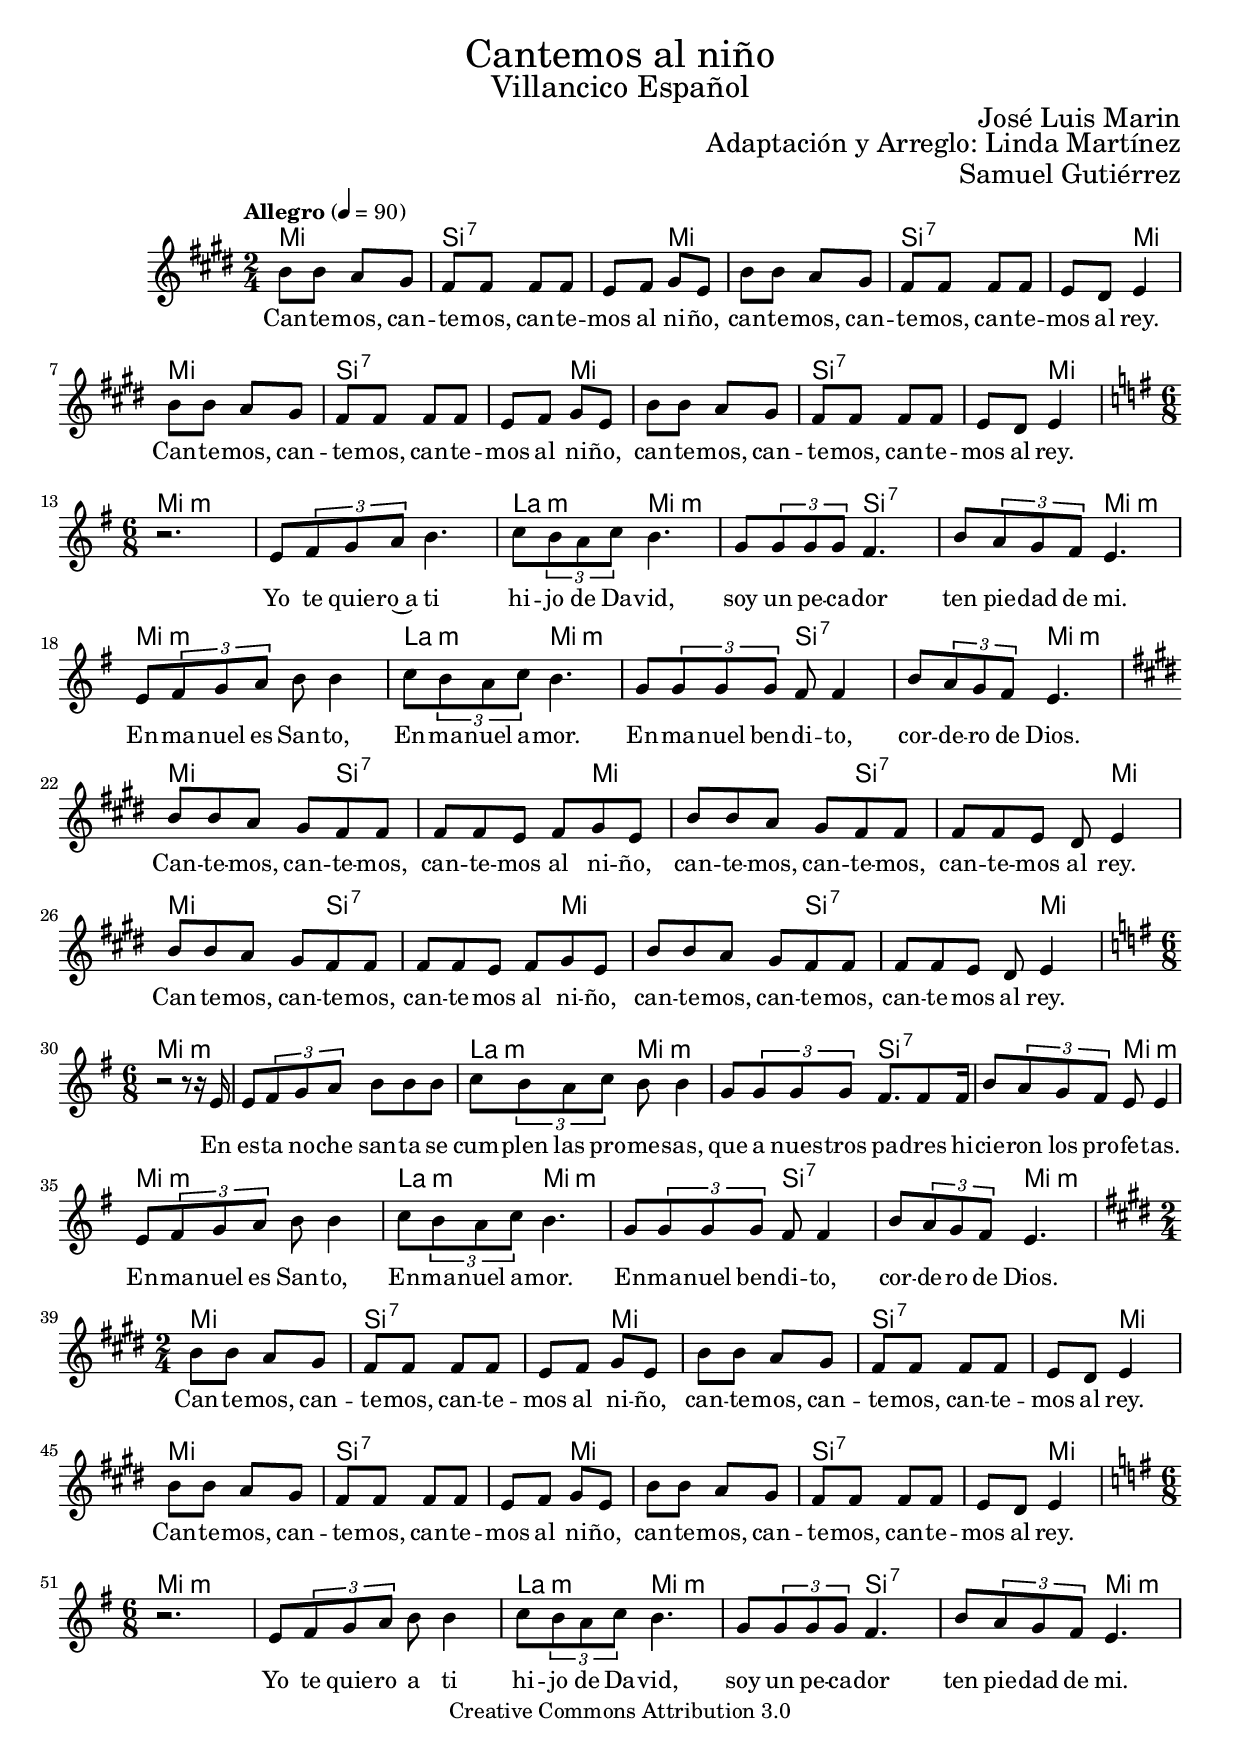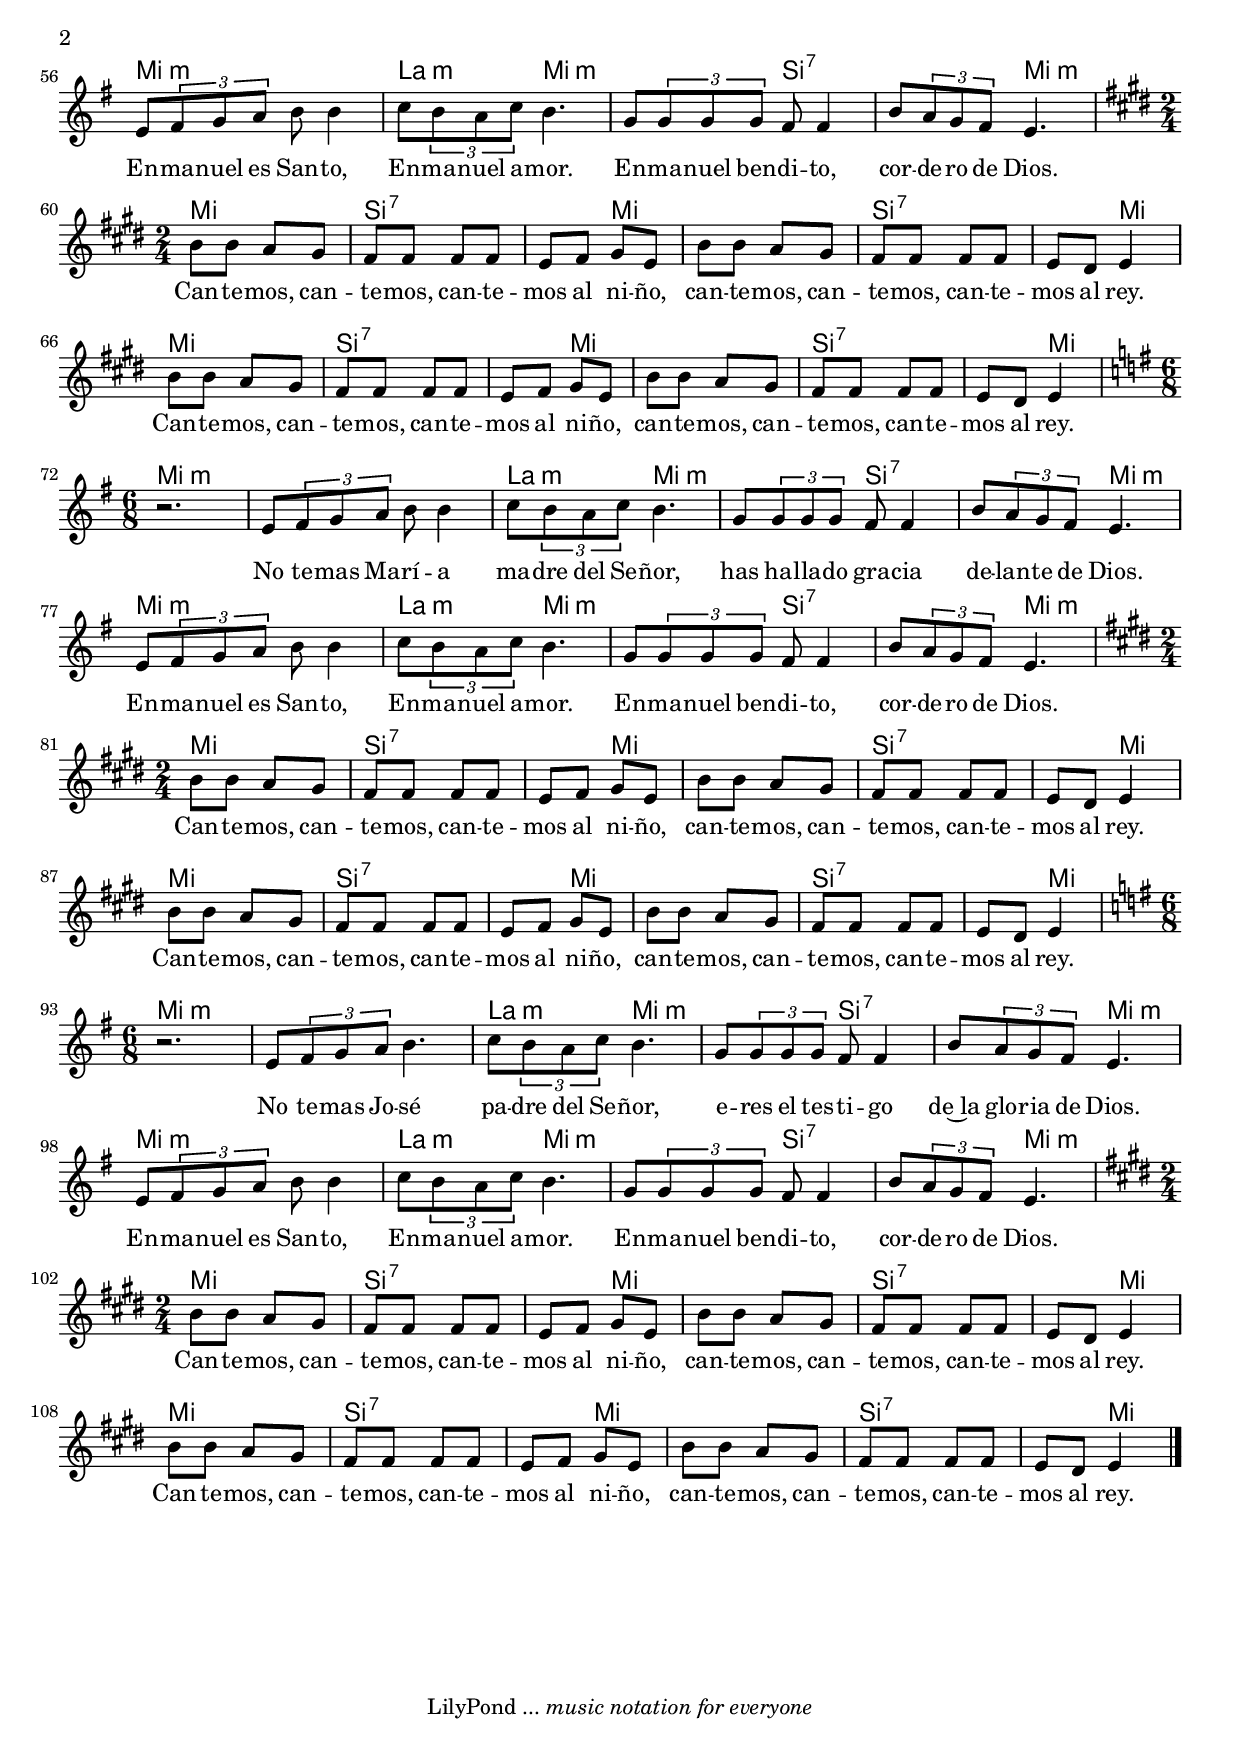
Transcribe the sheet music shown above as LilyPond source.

% Cantemos al niño - Solista
% by serachsam

\language "espanol"
\version "2.23.2"

% --- Global size
#(set-global-staff-size 18.8)

% --- Cabecera
\markup { \fill-line { \center-column { \fontsize #5 "Cantemos al niño" \fontsize #3 "Villancico Español" } } }
\markup { \fill-line { " " \right-column { \fontsize #2 "José Luis Marin" } } }
\markup { \fill-line { " " \right-column { \fontsize #2 "Adaptación y Arreglo: Linda Martínez" } } }
\markup { \fill-line { " " \right-column { \fontsize #2 "Samuel Gutiérrez" } } }
\header {
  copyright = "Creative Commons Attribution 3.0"
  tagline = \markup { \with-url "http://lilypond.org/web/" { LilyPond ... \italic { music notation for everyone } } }
  breakbefore = ##t
}

% --- Music
global = {
  \tempo "Allegro" 4=90
  \key mi \major
  \time 2/4
  s2*12
  \key mi \minor
  \time 6/8
  s2.*9
  \key mi \major
  s2*12
  \key mi \minor
  \time 6/8
  s2.*9
  \key mi \major
  \time 2/4
  s2*12
  \key mi \minor
  \time 6/8
  s2.*9
  \key mi \major
  \time 2/4
  s2*12
  \key mi \minor
  \time 6/8
  s2.*9
  \key mi \major
  \time 2/4
  s2*12
  \key mi \minor
  \time 6/8
  s2.*9
  \key mi \major
  \time 2/4
  s2*12
  \bar "|."
}

voice = \relative do'' {
  si8 si la sols 
  fas fas fas fas 
  mi fas sols mi
  si'8 si la sols 
  fas fas fas fas 
  mi res mi4 \break
  si'8 si la sols 
  fas fas fas fas 
  mi fas sols mi
  si'8 si la sols 
  fas fas fas fas 
  mi res mi4 \break
  
  r2.
  mi8 \tuplet 3/2 {fas8 sol la} si4. 
  do8 \tuplet 3/2 {si8 la do} si4.
  sol8 \tuplet3/2 {sol8 sol sol} fas4. 
  si8 \tuplet 3/2 {la8 sol fas} mi4. \break
  mi8 \tuplet 3/2 {fas8 sol la} si8 si4 
  do8 \tuplet 3/2 {si8 la do} si4.
  sol8 \tuplet3/2 {sol8 sol sol} fas8 fas4 
  si8 \tuplet 3/2 {la8 sol fas} mi4. \break
  
  si'8 si la sols 
  fas fas fas fas 
  mi fas sols mi
  si'8 si la sols 
  fas fas fas fas 
  mi res mi4 \break
  si'8 si la sols 
  fas fas fas fas 
  mi fas sols mi
  si'8 si la sols 
  fas fas fas fas 
  mi res mi4 \break
  
  r2 r8 r16 mi
  mi8 \tuplet 3/2 {fas8 sol la} si si si
  do8 \tuplet 3/2 {si8 la do} si si4
  sol8 \tuplet3/2 {sol8 sol sol} fas8. fas8 fas16
  si8 \tuplet 3/2 {la8 sol fas} mi mi4 \break
  mi8 \tuplet 3/2 {fas8 sol la} si8 si4
  do8 \tuplet 3/2 {si8 la do} si4.
  sol8 \tuplet3/2 {sol8 sol sol} fas8 fas4 
  si8 \tuplet 3/2 {la8 sol fas} mi4. \break
  
  si'8 si la sols 
  fas fas fas fas 
  mi fas sols mi
  si'8 si la sols 
  fas fas fas fas 
  mi res mi4 \break
  si'8 si la sols 
  fas fas fas fas 
  mi fas sols mi
  si'8 si la sols 
  fas fas fas fas 
  mi res mi4 \break
  
  r2.
  mi8 \tuplet 3/2 {fas8 sol la} si si4
  do8 \tuplet 3/2 {si8 la do} si4.
  sol8 \tuplet3/2 {sol8 sol sol} fas4.
  si8 \tuplet 3/2 {la8 sol fas} mi4. \break
  mi8 \tuplet 3/2 {fas8 sol la} si8 si4
  do8 \tuplet 3/2 {si8 la do} si4.
  sol8 \tuplet3/2 {sol8 sol sol} fas8 fas4 
  si8 \tuplet 3/2 {la8 sol fas} mi4. \break
  
  si'8 si la sols 
  fas fas fas fas 
  mi fas sols mi
  si'8 si la sols 
  fas fas fas fas 
  mi res mi4 \break
  si'8 si la sols 
  fas fas fas fas 
  mi fas sols mi
  si'8 si la sols 
  fas fas fas fas 
  mi res mi4 \break
  
  r2.
  mi8 \tuplet 3/2 {fas8 sol la} si si4
  do8 \tuplet 3/2 {si8 la do} si4.
  sol8 \tuplet3/2 {sol8 sol sol} fas fas4
  si8 \tuplet 3/2 {la8 sol fas} mi4. \break
  mi8 \tuplet 3/2 {fas8 sol la} si8 si4
  do8 \tuplet 3/2 {si8 la do} si4.
  sol8 \tuplet3/2 {sol8 sol sol} fas8 fas4 
  si8 \tuplet 3/2 {la8 sol fas} mi4. \break
  
  si'8 si la sols 
  fas fas fas fas 
  mi fas sols mi
  si'8 si la sols 
  fas fas fas fas 
  mi res mi4 \break
  si'8 si la sols 
  fas fas fas fas 
  mi fas sols mi
  si'8 si la sols 
  fas fas fas fas 
  mi res mi4 \break
  
  r2.
  mi8 \tuplet 3/2 {fas8 sol la} si4.
  do8 \tuplet 3/2 {si8 la do} si4.
  sol8 \tuplet3/2 {sol8 sol sol} fas8 fas4
  si8 \tuplet 3/2 {la8 sol fas} mi4. \break
  mi8 \tuplet 3/2 {fas8 sol la} si8 si4
  do8 \tuplet 3/2 {si8 la do} si4.
  sol8 \tuplet3/2 {sol8 sol sol} fas8 fas4 
  si8 \tuplet 3/2 {la8 sol fas} mi4. \break
  
  si'8 si la sols 
  fas fas fas fas 
  mi fas sols mi
  si'8 si la sols 
  fas fas fas fas 
  mi res mi4 \break
  si'8 si la sols 
  fas fas fas fas 
  mi fas sols mi
  si'8 si la sols 
  fas fas fas fas 
  mi res mi4 \break
}

% --- Lyrics
voice-lyrics = \lyricmode {
  Can -- te -- mos, can -- te -- mos, can -- te -- mos al ni -- ño,
  can -- te -- mos, can -- te -- mos, can -- te -- mos al rey.
  Can -- te -- mos, can -- te -- mos, can -- te -- mos al ni -- ño,
  can -- te -- mos, can -- te -- mos, can -- te -- mos al rey.

  Yo te quie -- ro~a ti hi -- jo de Da -- vid,
  soy un pe -- ca -- dor ten pie -- dad de mi. 
  En -- ma -- nuel es San -- to, En -- ma -- nuel a -- mor.
  En -- ma -- nuel ben -- di -- to, cor -- de -- ro de Dios.
  
  Can -- te -- mos, can -- te -- mos, can -- te -- mos al ni -- ño,
  can -- te -- mos, can -- te -- mos, can -- te -- mos al rey.
  Can -- te -- mos, can -- te -- mos, can -- te -- mos al ni -- ño,
  can -- te -- mos, can -- te -- mos, can -- te -- mos al rey.
  
  En es -- ta no -- che san -- ta se cum -- plen las pro -- me -- sas,
  que a nues -- tros pa -- dres hi -- cie -- ron los pro -- fe -- tas.
  En -- ma -- nuel es San -- to, En -- ma -- nuel a -- mor.
  En -- ma -- nuel ben -- di -- to, cor -- de -- ro de Dios.
  
  Can -- te -- mos, can -- te -- mos, can -- te -- mos al ni -- ño,
  can -- te -- mos, can -- te -- mos, can -- te -- mos al rey.
  Can -- te -- mos, can -- te -- mos, can -- te -- mos al ni -- ño,
  can -- te -- mos, can -- te -- mos, can -- te -- mos al rey.
  
  Yo te quie -- ro a ti hi -- jo de Da -- vid,
  soy un pe -- ca -- dor ten pie -- dad de mi.
  En -- ma -- nuel es San -- to, En -- ma -- nuel a -- mor.
  En -- ma -- nuel ben -- di -- to, cor -- de -- ro de Dios.
  
  Can -- te -- mos, can -- te -- mos, can -- te -- mos al ni -- ño,
  can -- te -- mos, can -- te -- mos, can -- te -- mos al rey.
  Can -- te -- mos, can -- te -- mos, can -- te -- mos al ni -- ño,
  can -- te -- mos, can -- te -- mos, can -- te -- mos al rey.
  
  No te -- mas Ma -- rí -- a ma -- dre del Se -- ñor,
  has ha -- lla -- do gra -- cia de -- lan -- te de Dios.
  En -- ma -- nuel es San -- to, En -- ma -- nuel a -- mor.
  En -- ma -- nuel ben -- di -- to, cor -- de -- ro de Dios.
  
  Can -- te -- mos, can -- te -- mos, can -- te -- mos al ni -- ño,
  can -- te -- mos, can -- te -- mos, can -- te -- mos al rey.
  Can -- te -- mos, can -- te -- mos, can -- te -- mos al ni -- ño,
  can -- te -- mos, can -- te -- mos, can -- te -- mos al rey.
  
  No te -- mas Jo -- sé pa -- dre del Se -- ñor,
  e -- res el tes -- ti -- go de~la glo -- ria de Dios.
  En -- ma -- nuel es San -- to, En -- ma -- nuel a -- mor.
  En -- ma -- nuel ben -- di -- to, cor -- de -- ro de Dios.

  Can -- te -- mos, can -- te -- mos, can -- te -- mos al ni -- ño,
  can -- te -- mos, can -- te -- mos, can -- te -- mos al rey.
  Can -- te -- mos, can -- te -- mos, can -- te -- mos al ni -- ño,
  can -- te -- mos, can -- te -- mos, can -- te -- mos al rey.
}

% --- Harmony
harmonies = \new ChordNames {
  \set ChordNames.midiInstrument = "string ensemble 2"
  \set ChordNames.midiMaximumVolume = #0.5
  \set chordChanges = ##t
  \chordmode {
    \italianChords
    mi2 si2:7 si4:7 mi4
    mi2 si2:7 si4:7 mi4
    mi2 si2:7 si4:7 mi4
    mi2 si2:7 si4:7 mi4
    
    mi2.:m mi2.:m la4.:m mi4.:m mi4.:m si4.:7 si4.:7 mi4.:m
    mi2.:m la4.:m mi4.:m mi4.:m si4.:7 si4.:7 mi4.:m
    
    mi2 si2:7 si4:7 mi4
    mi2 si2:7 si4:7 mi4
    mi2 si2:7 si4:7 mi4
    mi2 si2:7 si4:7 mi4
    
    mi2.:m mi2.:m la4.:m mi4.:m mi4.:m si4.:7 si4.:7 mi4.:m
    mi2.:m la4.:m mi4.:m mi4.:m si4.:7 si4.:7 mi4.:m
    
    mi2 si2:7 si4:7 mi4
    mi2 si2:7 si4:7 mi4
    mi2 si2:7 si4:7 mi4
    mi2 si2:7 si4:7 mi4
    
    mi2.:m mi2.:m la4.:m mi4.:m mi4.:m si4.:7 si4.:7 mi4.:m
    mi2.:m la4.:m mi4.:m mi4.:m si4.:7 si4.:7 mi4.:m
    
    mi2 si2:7 si4:7 mi4
    mi2 si2:7 si4:7 mi4
    mi2 si2:7 si4:7 mi4
    mi2 si2:7 si4:7 mi4
    
    mi2.:m mi2.:m la4.:m mi4.:m mi4.:m si4.:7 si4.:7 mi4.:m
    mi2.:m la4.:m mi4.:m mi4.:m si4.:7 si4.:7 mi4.:m
    
    mi2 si2:7 si4:7 mi4
    mi2 si2:7 si4:7 mi4
    mi2 si2:7 si4:7 mi4
    mi2 si2:7 si4:7 mi4
    
    mi2.:m mi2.:m la4.:m mi4.:m mi4.:m si4.:7 si4.:7 mi4.:m
    mi2.:m la4.:m mi4.:m mi4.:m si4.:7 si4.:7 mi4.:m
    
    mi2 si2:7 si4:7 mi4
    mi2 si2:7 si4:7 mi4
    mi2 si2:7 si4:7 mi4
    mi2 si2:7 si4:7 mi4
  }
}

% --- Metronome
time = 4
%\include "metronome.ily"

% --- Sheet
\score {
  <<
    \harmonies
    \new Staff {
      \set Staff.midiInstrument = #"oboe"
      %\set Staff.midiMaximumVolume = #1.5
      <<
        \new Voice = "voice" { <<\global \voice >> }
        \new Lyrics \lyricsto "voice" { \voice-lyrics }
      >>
    }
    %\metronome
    >>
  \midi {}
  \layout {}
}

% --- Paper
\paper {
  #(set-default-paper-size "letter")
  page-breaking = #ly:page-turn-breaking
}